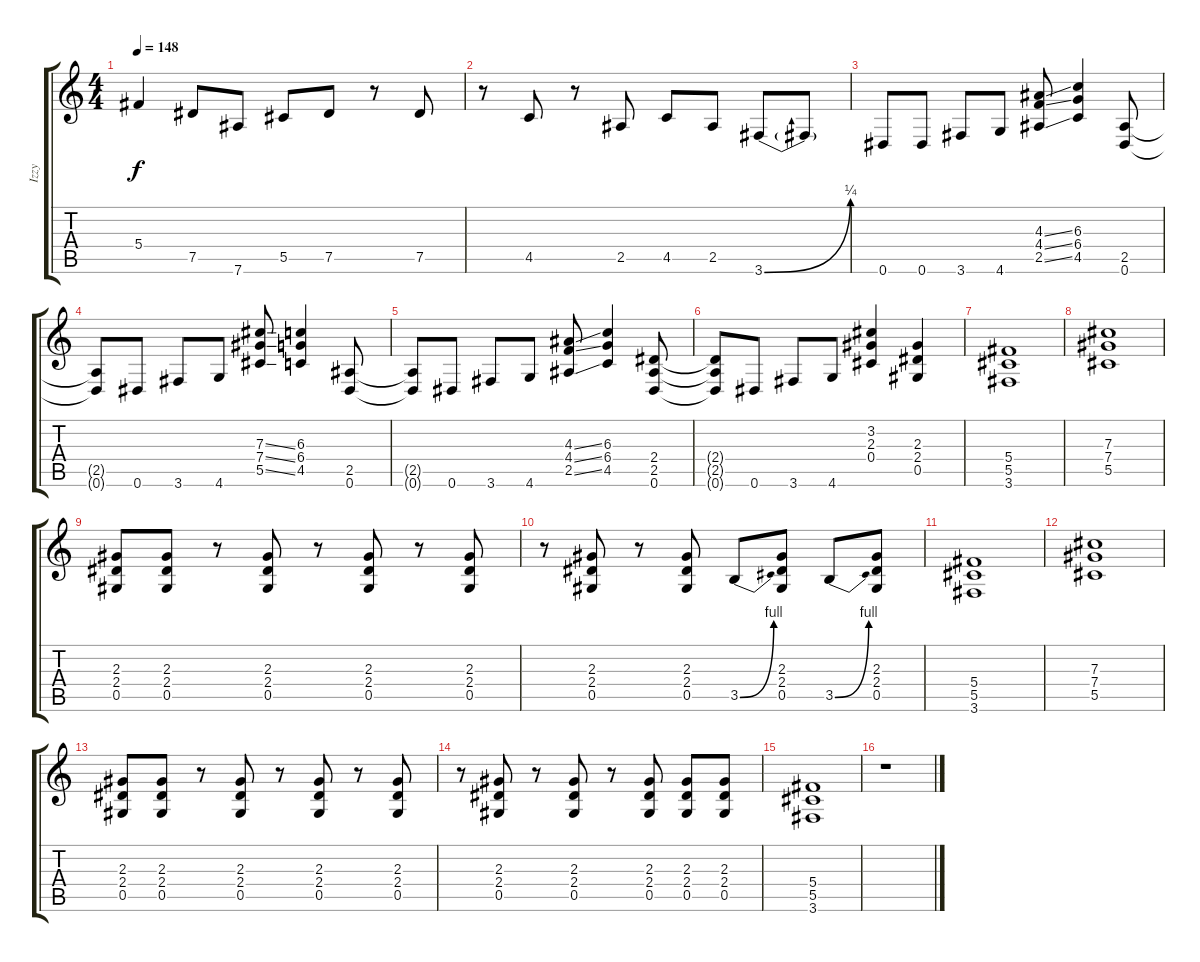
\track ("Izzy" "Izzy") {instrument distortionguitar}
\staff {score tabs}
\tuning (Eb4 Bb3 Gb3 Db3 Ab2 Eb2) {hide}
\ts (4 4)
\tempo 148
\clef g2
\ks c
5.4.4{dy f} 7.5.8 7.6.8 5.5.8 7.5.8 r.8 7.5.8 |
r.8 4.5.8 r.8 2.5.8 4.5.8 2.5.8 3.6{be (bend 0 0 60 1)}.8 3.6{t}.8 |
0.6.8 0.6.8 3.6.8 4.6.8 (4.3{ss} 4.4{ss} 2.5{ss}).8 (6.3 6.4 4.5).4 (2.5 0.6).8 |
(2.5{t} 0.6{t}).8 0.6.8 3.6.8 4.6.8 (7.3{ss} 7.4{ss} 5.5{ss}).8 (6.3 6.4 4.5).4 (2.5 0.6).8 |
(2.5{t} 0.6{t}).8 0.6.8 3.6.8 4.6.8 (4.3{ss} 4.4{ss} 2.5{ss}).8 (6.3 6.4 4.5).4 (2.4 2.5 0.6).8 |
(2.4{t} 2.5{t} 0.6{t}).8 0.6.8 3.6.8 4.6.8 (3.2 2.3 0.4).4 (2.3 2.4 0.5).4 |
(5.4 5.5 3.6).1 |
(7.3 7.4 5.5).1 |
(2.3 2.4 0.5).8 (2.3 2.4 0.5).8 r.8 (2.3 2.4 0.5).8 r.8 (2.3 2.4 0.5).8 r.8 (2.3 2.4 0.5).8 |
r.8 (2.3 2.4 0.5).8 r.8 (2.3 2.4 0.5).8 3.5{be (bend 0 0 60 4)}.8 (2.3 2.4 0.5).8 3.5{be (bend 0 0 60 4)}.8 (2.3 2.4 0.5).8 |
(5.4 5.5 3.6).1 |
(7.3 7.4 5.5).1 |
(2.3 2.4 0.5).8 (2.3 2.4 0.5).8 r.8 (2.3 2.4 0.5).8 r.8 (2.3 2.4 0.5).8 r.8 (2.3 2.4 0.5).8 |
r.8 (2.3 2.4 0.5).8 r.8 (2.3 2.4 0.5).8 r.8 (2.3 2.4 0.5).8 (2.3 2.4 0.5).8 (2.3 2.4 0.5).8 |
(5.4 5.5 3.6).1 |
r.1
